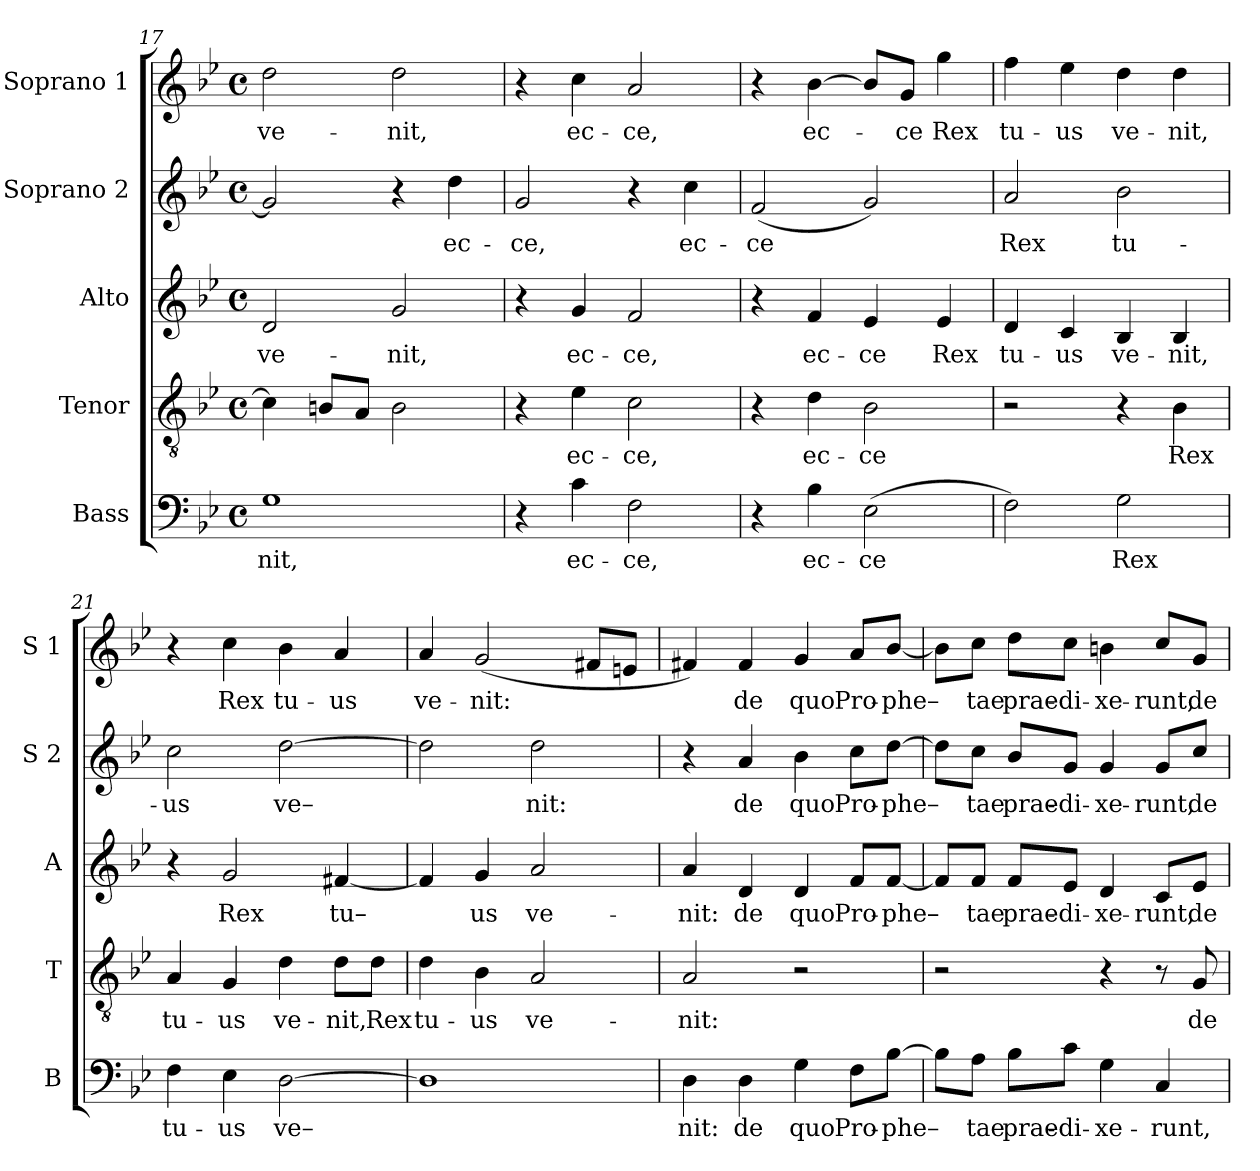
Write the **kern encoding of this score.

**kern	**text	**kern	**text	**kern	**text	**kern	**text	**kern	**text
*part5	*part5	*part4	*part4	*part3	*part3	*part2	*part2	*part1	*part1
*staff5	*staff5	*staff4	*staff4	*staff3	*staff3	*staff2	*staff2	*staff1	*staff1
*I"Bass	*	*I"Tenor	*	*I"Alto	*	*I"Soprano 2	*	*I"Soprano 1	*
*I'B	*	*I'T	*	*I'A	*	*I'S 2	*	*I'S 1	*
*clefF4	*	*clefGv2	*	*clefG2	*	*clefG2	*	*clefG2	*
*k[b-e-]	*	*k[b-e-]	*	*k[b-e-]	*	*k[b-e-]	*	*k[b-e-]	*
*B-:	*	*B-:	*	*B-:	*	*B-:	*	*B-:	*
*M4/4	*	*M4/4	*	*M4/4	*	*M4/4	*	*M4/4	*
*met(c)	*	*met(c)	*	*met(c)	*	*met(c)	*	*met(c)	*
=17	=17	=17	=17	=17	=17	=17	=17	=17	=17
!	!LO:LY:b	!	!	!	!LO:LY:b	!	!	!	!LO:LY:b
1G	-nit,	4c\]	.	2d/	ve-	2g/]	.	2dd\	ve-
.	.	8Bn/L	.	.	.	.	.	.	.
.	.	8A/J	.	.	.	.	.	.	.
!	!	!	!	!	!LO:LY:b	!	!	!	!LO:LY:b
.	.	2B\	.	2g/	-nit,	4r	.	2dd\	-nit,
!	!	!	!	!	!	!	!LO:LY:b	!	!
.	.	.	.	.	.	4dd\	ec-	.	.
!!LO:LB:g=z
=18	=18	=18	=18	=18	=18	=18	=18	=18	=18
!	!	!	!	!	!	!	!LO:LY:b	!	!
4r	.	4r	.	4r	.	2g/	-ce,	4r	.
!	!LO:LY:b	!	!LO:LY:b	!	!LO:LY:b	!	!	!	!LO:LY:b
4c\	ec-	4e-\	ec-	4g/	ec-	.	.	4cc\	ec-
!	!LO:LY:b	!	!LO:LY:b	!	!LO:LY:b	!	!	!	!LO:LY:b
2F\	-ce,	2c\	-ce,	2f/	-ce,	4r	.	2a/	-ce,
!	!	!	!	!	!	!	!LO:LY:b	!	!
.	.	.	.	.	.	4cc\	ec-	.	.
=19	=19	=19	=19	=19	=19	=19	=19	=19	=19
!	!	!	!	!	!	!	!LO:LY:b	!	!
4r	.	4r	.	4r	.	(<2f/	-ce	4r	.
!	!LO:LY:b	!	!LO:LY:b	!	!LO:LY:b	!	!	!	!LO:LY:b
4B-\	ec-	4d\	ec-	4f/	ec-	.	.	[4b-\	ec-
!	!LO:LY:b	!	!LO:LY:b	!	!LO:LY:b	!	!	!	!
(>2E-\	-ce	2B-\	-ce	4e-/	-ce	2g/)	.	8b-/L]	.
!	!	!	!	!	!	!	!	!	!LO:LY:b
.	.	.	.	.	.	.	.	8g/J	-ce
!	!	!	!	!	!LO:LY:b	!	!	!	!LO:LY:b
.	.	.	.	4e-/	Rex	.	.	4gg\	Rex
=20	=20	=20	=20	=20	=20	=20	=20	=20	=20
!	!	!	!	!	!LO:LY:b	!	!LO:LY:b	!	!LO:LY:b
2F\)	.	2r	.	4d/	tu-	2a/	Rex	4ff\	tu-
!	!	!	!	!	!LO:LY:b	!	!	!	!LO:LY:b
.	.	.	.	4c/	-us	.	.	4ee-\	-us
!	!LO:LY:b	!	!	!	!LO:LY:b	!	!LO:LY:b	!	!LO:LY:b
2G\	Rex	4r	.	4B-/	ve-	2b-\	tu-	4dd\	ve-
!	!	!	!LO:LY:b	!	!LO:LY:b	!	!	!	!LO:LY:b
.	.	4B-\	Rex	4B-/	-nit,	.	.	4dd\	-nit,
=21	=21	=21	=21	=21	=21	=21	=21	=21	=21
!	!LO:LY:b	!	!LO:LY:b	!	!	!	!LO:LY:b	!	!
4F\	tu-	4A/	tu-	4r	.	2cc\	-us	4r	.
!	!LO:LY:b	!	!LO:LY:b	!	!LO:LY:b	!	!	!	!LO:LY:b
4E-\	-us	4G/	-us	2g/	Rex	.	.	4cc\	Rex
!	!LO:LY:b	!	!LO:LY:b	!	!	!	!LO:LY:b	!	!LO:LY:b
[2D\	ve–	4d\	ve-	.	.	[2dd\	ve–	4b-\	tu-
!	!	!	!LO:LY:b	!	!LO:LY:b	!	!	!	!LO:LY:b
.	.	8d\L	-nit,	[4f#X/	tu–	.	.	4a/	-us
!	!	!	!LO:LY:b	!	!	!	!	!	!
.	.	8d\J	Rex	.	.	.	.	.	.
=22	=22	=22	=22	=22	=22	=22	=22	=22	=22
!	!	!	!LO:LY:b	!	!	!	!	!	!LO:LY:b
1D]	.	4d\	tu-	4f#/]	.	2dd\]	.	4a/	ve-
!	!	!	!LO:LY:b	!	!LO:LY:b	!	!	!	!LO:LY:b
.	.	4B-\	-us	4g/	us	.	.	(<2g/	-nit:
!	!	!	!LO:LY:b	!	!LO:LY:b	!	!LO:LY:b	!	!
.	.	2A/	ve-	2a/	ve-	2dd\	nit:	.	.
.	.	.	.	.	.	.	.	8f#X/L	.
.	.	.	.	.	.	.	.	8en/J	.
!!LO:LB:g=z
=23	=23	=23	=23	=23	=23	=23	=23	=23	=23
!	!LO:LY:b	!	!LO:LY:b	!	!LO:LY:b	!	!	!	!
4D\	nit:	2A/	-nit:	4a/	-nit:	4r	.	4f#X/)	.
!	!LO:LY:b	!	!	!	!LO:LY:b	!	!LO:LY:b	!	!LO:LY:b
4D\	de	.	.	4d/	de	4a/	de	4f#/	de
!	!LO:LY:b	!	!	!	!LO:LY:b	!	!LO:LY:b	!	!LO:LY:b
4G\	quo	2r	.	4d/	quo	4b-\	quo	4g/	quo
!	!LO:LY:b	!	!	!	!LO:LY:b	!	!LO:LY:b	!	!LO:LY:b
8F\L	Pro-	.	.	8f/L	Pro-	8cc\L	Pro-	8a/L	Pro-
!	!LO:LY:b	!	!	!	!LO:LY:b	!	!LO:LY:b	!	!LO:LY:b
[8B-\J	-phe–	.	.	[8f/J	-phe–	[8dd\J	-phe–	[8b-/J	-phe–
=24	=24	=24	=24	=24	=24	=24	=24	=24	=24
8B-\L]	.	2r	.	8f/L]	.	8dd\L]	.	8b-\L]	.
!	!LO:LY:b	!	!	!	!LO:LY:b	!	!LO:LY:b	!	!LO:LY:b
8A\J	tae	.	.	8f/J	tae	8cc\J	tae	8cc\J	tae
!	!LO:LY:b	!	!	!	!LO:LY:b	!	!LO:LY:b	!	!LO:LY:b
8B-\L	prae-	.	.	8f/L	prae-	8b-/L	prae-	8dd\L	prae-
!	!LO:LY:b	!	!	!	!LO:LY:b	!	!LO:LY:b	!	!LO:LY:b
8c\J	-di-	.	.	8e-/J	-di-	8g/J	-di-	8cc\J	-di-
!	!LO:LY:b	!	!	!	!LO:LY:b	!	!LO:LY:b	!	!LO:LY:b
4G\	-xe-	4r	.	4d/	-xe-	4g/	-xe-	4bn\	-xe-
!	!LO:LY:b	!	!	!	!LO:LY:b	!	!LO:LY:b	!	!LO:LY:b
4C/	-runt,	8r	.	8c/L	-runt,	8g/L	-runt,	8cc/L	-runt,
!	!	!	!LO:LY:b	!	!LO:LY:b	!	!LO:LY:b	!	!LO:LY:b
.	.	8G/	de	8e-/J	de	8cc/J	de	8g/J	de
=	=	=	=	=	=	=	=	=	=
*-	*-	*-	*-	*-	*-	*-	*-	*-	*-
